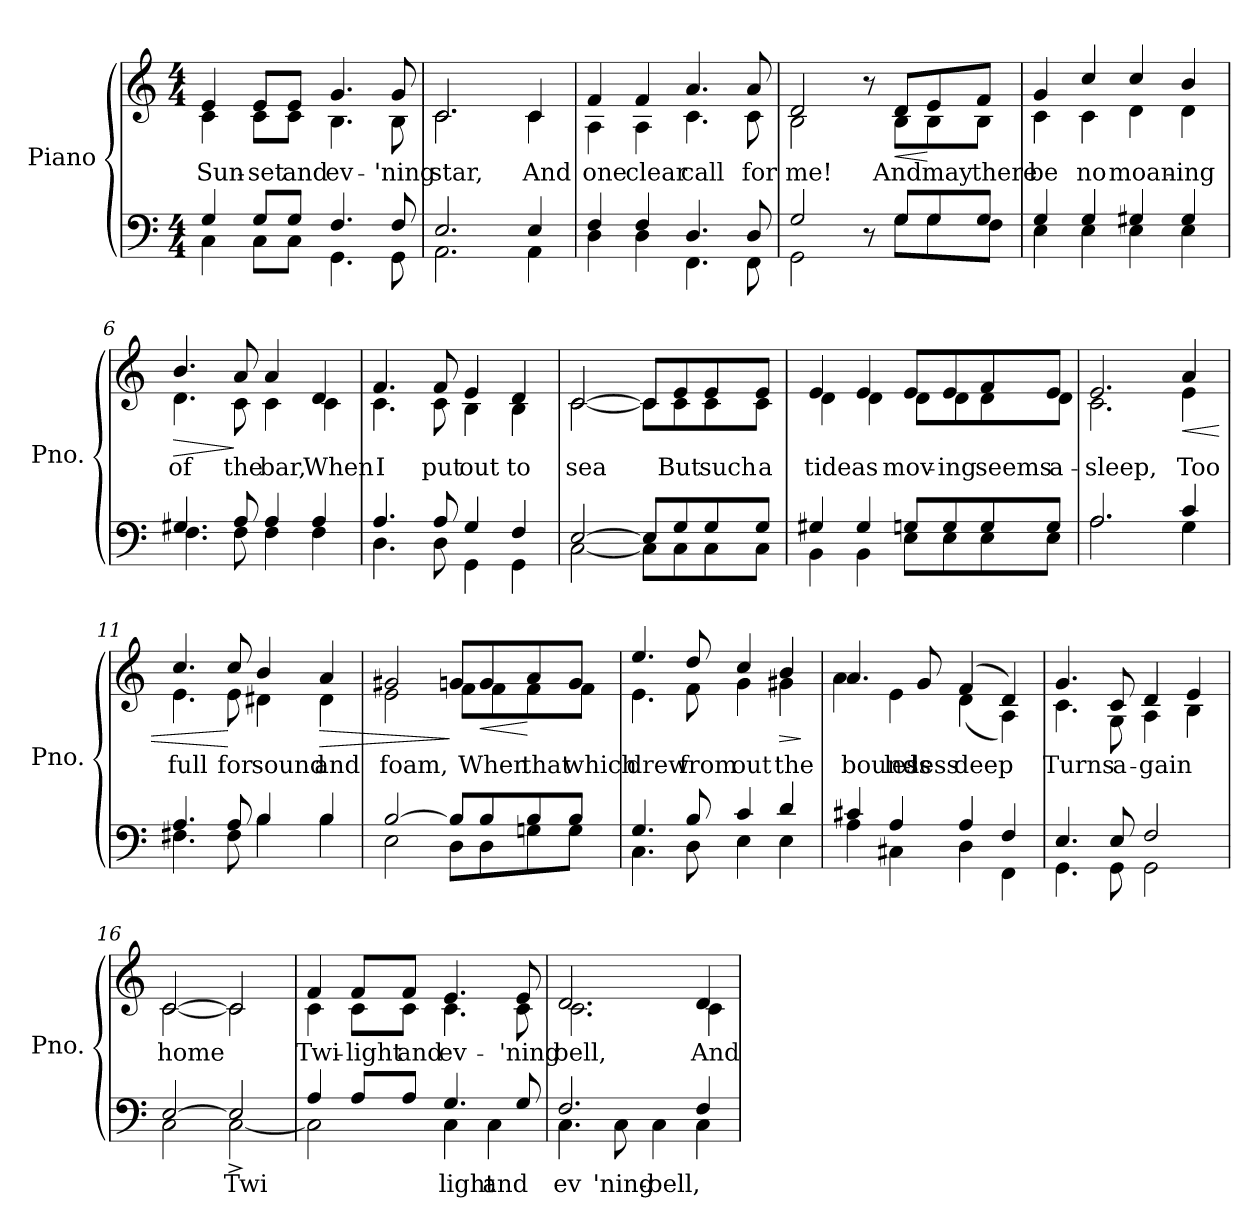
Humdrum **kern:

**kern	**text	**kern	**text	**dynam
*part1	*part1	*part1	*part1	*part1
*staff2	*staff2	*staff1	*staff1	*staff1/2
*I"Piano	*	*	*	*
*I'Pno.	*	*	*	*
*clefF4	*	*clefG2	*	*
*k[]	*	*k[]	*	*
*M4/4	*	*M4/4	*	*
=1	=1	=1	=1	=1
*^	*	*	*	*
!	!	!	!LO:TX:a:B:t=Andante	!	!
!	!	!	!	!LO:LY:b	!
*	*	*	*^	*	*
4G/	4C\	.	4e	4c\	Sun-	.
!	!	!	!	!	!LO:LY:b	!
8G/L	8C\L	.	8e/L	8c\L	-set	.
!	!	!	!	!	!LO:LY:b	!
8G/J	8C\J	.	8e/J	8c\J	and	.
!	!	!	!	!	!LO:LY:b	!
4.F/	4.GG\	.	4.g/	4.B\	ev-	.
!	!	!	!	!	!LO:LY:b	!
8F/	8GG\	.	8g/	8B\	-'ning	.
=2	=2	=2	=2	=2	=2	=2
!	!	!	!	!	!LO:LY:b	!
2.E/	2.AA\	.	2.c/	2.c\	star,	.
!	!	!	!	!	!LO:LY:b	!
4E/	4AA\	.	4c/	4c\	And	.
=3	=3	=3	=3	=3	=3	=3
!	!	!	!	!	!LO:LY:b	!
4F/	4D\	.	4f/	4A\	one	.
!	!	!	!	!	!LO:LY:b	!
4F/	4D\	.	4f/	4A\	clear	.
!	!	!	!	!	!LO:LY:b	!
4.D/	4.FF\	.	4.a/	4.c\	call	.
!	!	!	!	!	!LO:LY:b	!
8D/	8FF\	.	8a/	8c\	for	.
!!LO:LB:g=z	!!
=4	=4	=4	=4	=4	=4	=4
!	!	!	!	!	!LO:LY:b	!
2G/	2GG\	.	2d/	2B\	me!	.
8r	8ryy	.	8r	8ryy	.	.
!	!	!	!	!	!LO:LY:b	!LO:HP:b
8G/L	8G\L	.	8d/L	8B\L	And	<
!	!	!	!	!	!LO:LY:b	!
8G/	8G\	.	8e/	8B\	may	[
!	!	!	!	!	!LO:LY:b	!
8G/J	8F\J	.	8f/J	8B\J	there	.
=5	=5	=5	=5	=5	=5	=5
!	!	!	!	!	!LO:LY:b	!
4G/	4E\	.	4g/	4c\	be	.
!	!	!	!	!	!LO:LY:b	!
4G/	4E\	.	4cc/	4c\	no	.
!	!	!	!	!	!LO:LY:b	!
4G#X/	4E\	.	4cc/	4d\	moan-	.
!	!	!	!	!	!LO:LY:b	!
4G#/	4E\	.	4b/	4d\	-ing	.
=6	=6	=6	=6	=6	=6	=6
!	!	!	!	!	!LO:LY:b	!LO:HP:b
4.G#X/	4.F\	.	4.b/	4.d\	of	>
!	!	!	!	!	!LO:LY:b	!
8A/	8F\	.	8a/	8c\	the	]
!	!	!	!	!	!LO:LY:b	!
4A/	4F\	.	4a/	4c\	bar,	.
!	!	!	!	!	!LO:LY:b	!
4A/	4F\	.	4d/	4c\	When	.
!!LO:LB:g=z	!!
=7	=7	=7	=7	=7	=7	=7
!	!	!	!	!	!LO:LY:b	!
4.A/	4.D\	.	4.f/	4.c\	I	.
!	!	!	!	!	!LO:LY:b	!
8A/	8D\	.	8f/	8c\	put	.
!	!	!	!	!	!LO:LY:b	!
4G/	4GG\	.	4e/	4B\	out	.
!	!	!	!	!	!LO:LY:b	!
4F/	4GG\	.	4d/	4B\	to	.
=8	=8	=8	=8	=8	=8	=8
!	!	!	!	!	!LO:LY:b	!
[2E/	[2C\	.	[2c/	[2c\	sea	.
8E/L]	8C\L]	.	8c/L]	8c\L]	.	.
!	!	!	!	!	!LO:LY:b	!
8G/	8C\	.	8e/	8c\	But	.
!	!	!	!	!	!LO:LY:b	!
8G/	8C\	.	8e/	8c\	such	.
!	!	!	!	!	!LO:LY:b	!
8G/J	8C\J	.	8e/J	8c\J	a	.
!!LO:LB:g=z	!!
=9	=9	=9	=9	=9	=9	=9
!	!	!	!	!	!LO:LY:b	!
4G#X/	4BB\	.	4e/	4d\	tide	.
!	!	!	!	!	!LO:LY:b	!
4G#/	4BB\	.	4e/	4d\	as	.
!	!	!	!	!	!LO:LY:b	!
8Gn/L	8E\L	.	8e/L	8d\L	mov-	.
!	!	!	!	!	!LO:LY:b	!
8G/	8E\	.	8e/	8d\	-ing	.
!	!	!	!	!	!LO:LY:b	!
8G/	8E\	.	8f/	8d\	seems	.
!	!	!	!	!	!LO:LY:b	!
8G/J	8E\J	.	8e/J	8d\J	a-	.
=10	=10	=10	=10	=10	=10	=10
!	!	!	!	!	!LO:LY:b	!
2.A/	2.A\	.	2.e/	2.c\	-sleep,	.
!	!	!	!	!	!LO:LY:b	!LO:HP:b
4c/	4G\	.	4a/	4e\	Too	<
=11	=11	=11	=11	=11	=11	=11
!	!	!	!	!	!LO:LY:b	!
4.A/	4.F#X\	.	4.cc/	4.e\	full	.
!	!	!	!	!	!LO:LY:b	!
8A/	8F#\	.	8cc/	8e\	for	[
!	!	!	!	!	!LO:LY:b	!
4B/	4B\	.	4b/	4d#X\	sound	.
!	!	!	!	!	!LO:LY:b	!LO:HP:b
4B/	4B\	.	4a/	4d#\	and	>
!!LO:LB:g=z	!!
=12	=12	=12	=12	=12	=12	=12
!	!	!	!	!	!LO:LY:b	!
[2B/	2E\	.	2g#X/	2e\	foam,	.
8B/L]	8D\L	.	8gn/L	8f\L	.	]
!	!	!	!	!	!LO:LY:b	!LO:HP:b
8B/	8D\	.	8g/	8f\	When	<
!	!	!	!	!	!LO:LY:b	!
8B/	8Gn\	.	8a/	8f\	that	[
!	!	!	!	!	!LO:LY:b	!
8B/J	8G\J	.	8g/J	8f\J	which	.
=13	=13	=13	=13	=13	=13	=13
!	!	!	!	!	!LO:LY:b	!
4.G/	4.C\	.	4.ee/	4.e\	drew	.
!	!	!	!	!	!LO:LY:b	!
8B/	8D\	.	8dd/	8f\	from	.
!	!	!	!	!	!LO:LY:b	!
4c/	4E\	.	4cc/	4g\	out	.
!	!	!	!	!	!LO:LY:b	!LO:HP:b
4d/	4E\	.	4b/	4g#X\	the	>
*v	*v	*	*	*	*	*
*	*	*v	*v	*	*
.	.	.	.	]
=14	=14	=14	=14	=14
*^	*	*	*	*
!	!	!	!	!LO:LY:b	!
*	*	*	*^	*	*
!	!	!	!	!	!LO:LY:b	!
4c#X/	4A\	.	4.a/	4a\	bound-	.
!	!	!	!	!	!LO:LY:b	!
4A/	4C#X\	.	.	4e\	-less	.
!	!	!	!	!	!LO:LY:b	!
.	.	.	8g/	.	-less	.
!	!	!	!	!	!LO:LY:b	!
!	!	!	!	!	!LO:LY:b	!
4A/	4D\	.	(4f/	(4d\	deep	.
4F/	4FF\	.	4d/)	4A\)	.	.
!!LO:PB:g=z	!!
=15	=15	=15	=15	=15	=15	=15
!	!	!	!	!	!LO:LY:b	!
4.E/	4.GG\	.	4.g/	4.c\	Turns	.
!	!	!	!	!	!LO:LY:b	!
8E/	8GG\	.	8c/	8G\	a-	.
!	!	!	!	!	!LO:LY:b	!
2F/	2GG\	.	4d/	4A\	-gain	.
.	.	.	4e/	4B\	.	.
=16	=16	=16	=16	=16	=16	=16
!	!	!	!	!	!LO:LY:b	!
[2E/	2C\	.	[2c/	[2c\	home	.
!	!	!LO:LY:b	!	!	!	!
2E/]	[2C^\	Twi	2c/]	2c\]	.	.
=17	=17	=17	=17	=17	=17	=17
!	!	!	!	!	!LO:LY:b	!
4A/	2C\]	.	4f/	4c\	Twi-	.
!	!	!	!	!	!LO:LY:b	!
8A/L	.	.	8f/L	8c\L	-light	.
!	!	!	!	!	!LO:LY:b	!
8A/J	.	.	8f/J	8c\J	and	.
!	!	!LO:LY:b	!	!	!LO:LY:b	!
4.G/	4C\	light	4.e/	4.c\	ev-	.
!	!	!LO:LY:b	!	!	!	!
.	4C\	and	.	.	.	.
!	!	!	!	!	!LO:LY:b	!
8G/	.	.	8e/	8c\	-'ning	.
=18	=18	=18	=18	=18	=18	=18
!	!	!LO:LY:b	!	!	!LO:LY:b	!
2.F/	4.C\	ev-	2.d/	2.c\	bell,	.
!	!	!LO:LY:b	!	!	!	!
.	8C\	-'ning	.	.	.	.
!	!	!LO:LY:b	!	!	!	!
.	4C\	bell,	.	.	.	.
!	!	!	!	!	!LO:LY:b	!
4F/	4C\	.	4d/	4c\	And	.
*v	*v	*	*	*	*	*
*	*	*v	*v	*	*
=	=	=	=	=
*-	*-	*-	*-	*-
